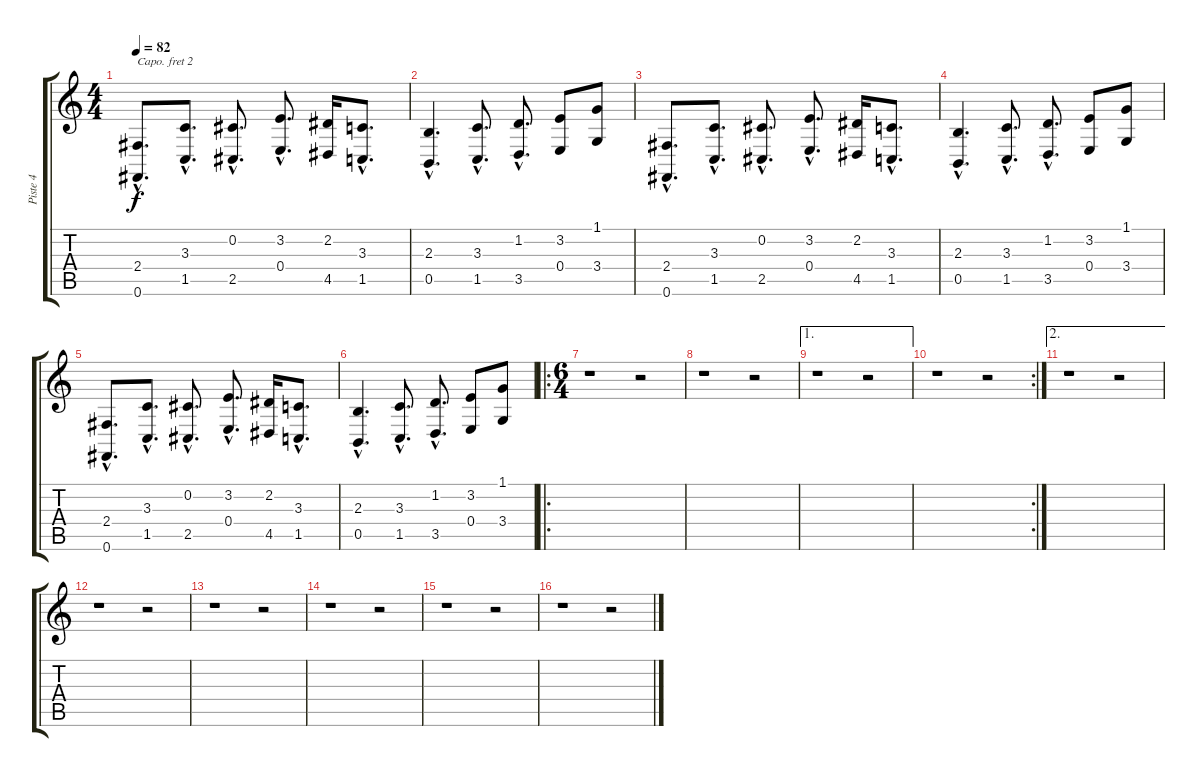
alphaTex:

\track ("Piste 4" "Piste 4") {instrument stringensemble2}
\staff {score tabs}
\capo 2
\tuning (E4 B3 G3 D3 A2 E2) {hide}
\ts (4 4)
\tempo 82
\clef g2
\ks c
(2.4{hac} 0.6{hac}).8{d dy f volume 8} (3.3{hac} 1.5{hac}).8{d} (0.2{hac} 2.5{hac}).8{d} (3.2{hac} 0.4{hac}).8{d} (2.2 4.5).16 (3.3{hac} 1.5{hac}).8{d} |
(2.3{hac} 0.5{hac}).4{d} (3.3{hac} 1.5{hac}).8{d} (1.2{hac} 3.5{hac}).8{d} (3.2 0.4).8 (1.1 3.4).8 |
(2.4{hac} 0.6{hac}).8{d volume 8} (3.3{hac} 1.5{hac}).8{d} (0.2{hac} 2.5{hac}).8{d} (3.2{hac} 0.4{hac}).8{d} (2.2 4.5).16 (3.3{hac} 1.5{hac}).8{d} |
(2.3{hac} 0.5{hac}).4{d} (3.3{hac} 1.5{hac}).8{d} (1.2{hac} 3.5{hac}).8{d} (3.2 0.4).8 (1.1 3.4).8 |
(2.4{hac} 0.6{hac}).8{d volume 8} (3.3{hac} 1.5{hac}).8{d} (0.2{hac} 2.5{hac}).8{d} (3.2{hac} 0.4{hac}).8{d} (2.2 4.5).16 (3.3{hac} 1.5{hac}).8{d} |
(2.3{hac} 0.5{hac}).4{d} (3.3{hac} 1.5{hac}).8{d} (1.2{hac} 3.5{hac}).8{d} (3.2 0.4).8 (1.1 3.4).8 |
\ro
\ts (6 4)
r.1 r.2 |
r.1 r.2 |
\ae 1
r.1 r.2 |
\rc 2
r.1 r.2 |
\ae 2
r.1 r.2 |
r.1 r.2 |
r.1 r.2 |
r.1 r.2 |
r.1 r.2 |
r.1 r.2
